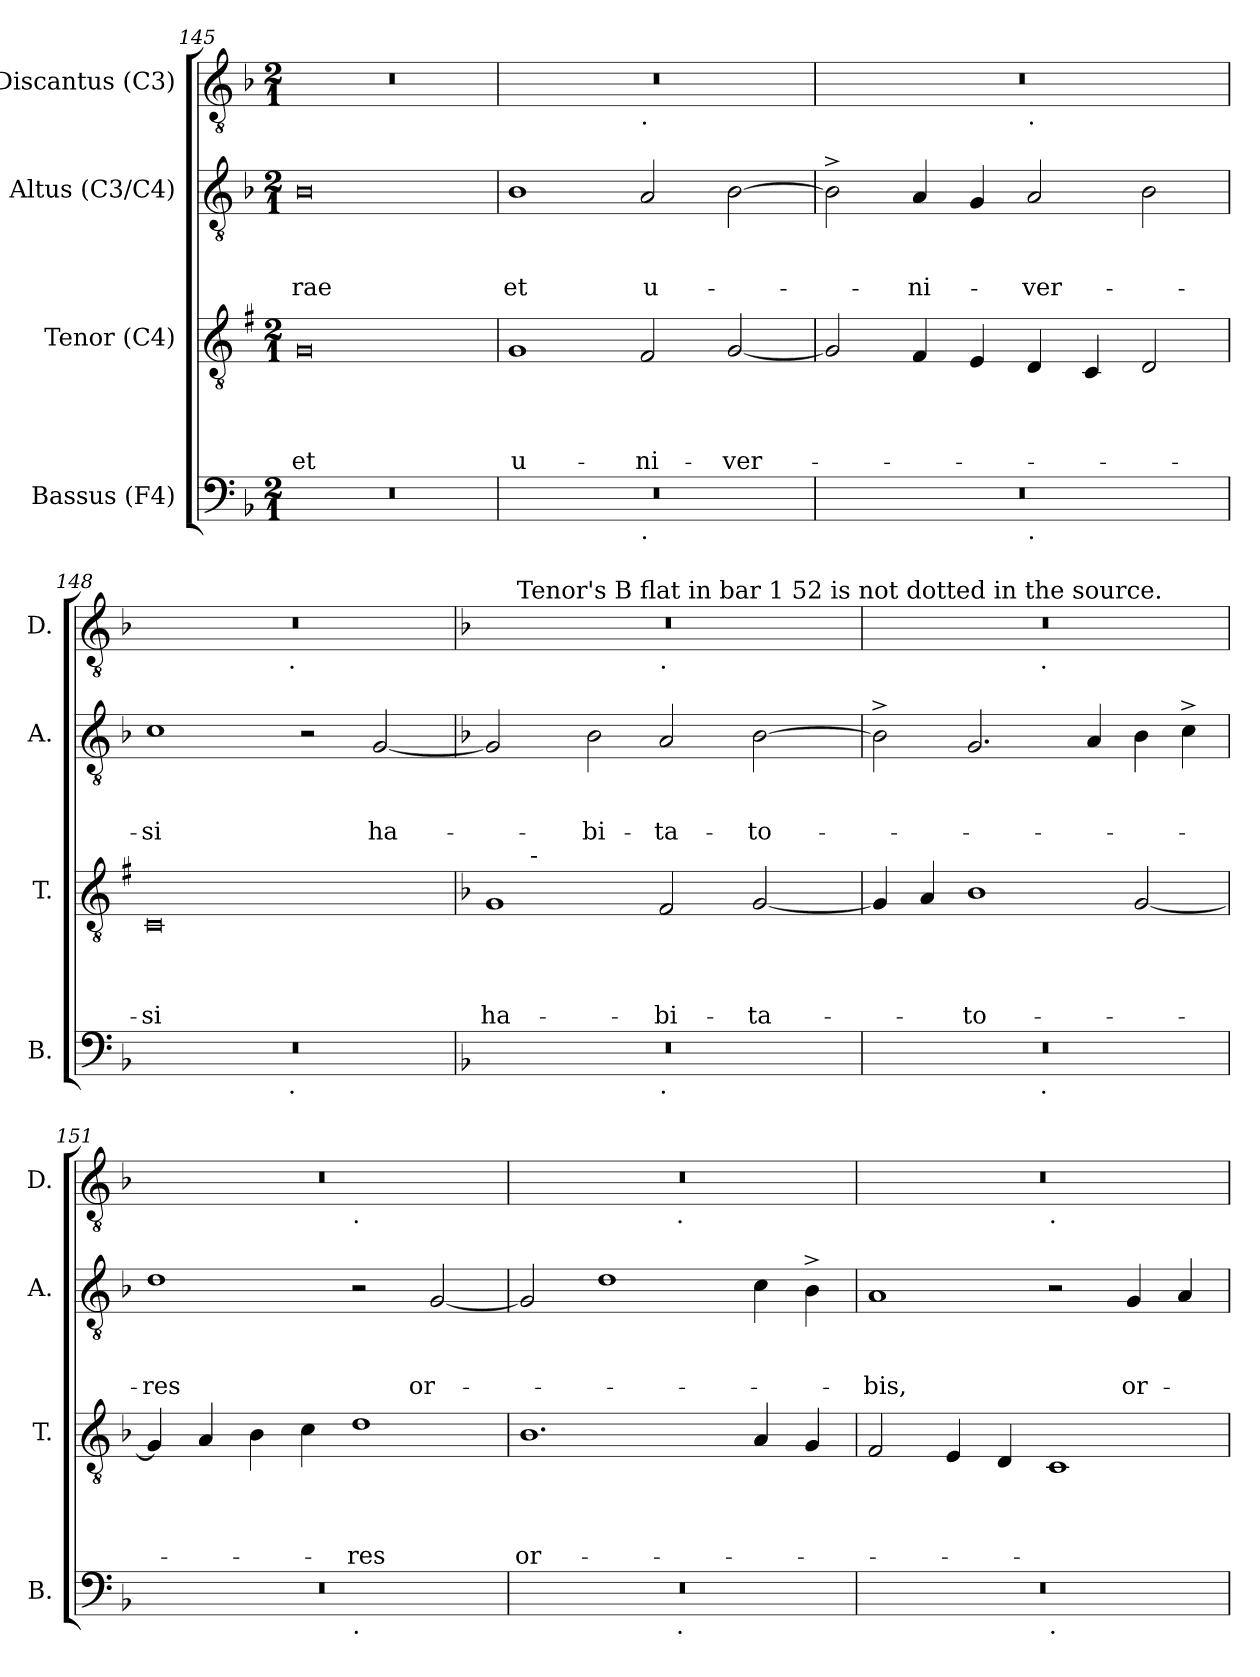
**kern	**kern	**text	**text	**text	**text	**kern	**text	**text	**text	**kern
*part4	*part3	*part3	*part3	*part3	*part3	*part2	*part2	*part2	*part2	*part1
*staff4	*staff3	*staff3	*staff3	*staff3	*staff3	*staff2	*staff2	*staff2	*staff2	*staff1
*I"Bassus (F4)	*I"Tenor (C4)	*	*	*	*	*I"Altus (C3/C4)	*	*	*	*I"Discantus (C3)
*I'B.	*I'T.	*	*	*	*	*I'A.	*	*	*	*I'D.
*clefF4	*clefGv2	*	*	*	*	*clefGv2	*	*	*	*clefGv2
*k[b-]	*k[f#]	*	*	*	*	*k[b-]	*	*	*	*k[b-]
*F:	*G:	*	*	*	*	*F:	*	*	*	*F:
*M2/1	*M2/1	*	*	*	*	*M2/1	*	*	*	*M2/1
=145	=145	=145	=145	=145	=145	=145	=145	=145	=145	=145
!	!	!	!	!	!LO:LY:b:rj	!	!	!	!LO:LY:b:rj	!
0r	0G	.	.	.	et	0B-	.	.	-rae	0r
=146	=146	=146	=146	=146	=146	=146	=146	=146	=146	=146
!	!	!	!	!	!LO:LY:b	!	!	!	!LO:LY:b	!
*^	*	*	*	*	*	*	*	*	*	*^
0r	1ryy	1G	.	.	.	u-	1B-	.	.	et	0r	1ryy
!	!	!	!	!	!	!	!	!	!	!	!	!LO:TX:b:t=.
!	!LO:TX:b:t=.	!	!	!	!	!	!	!	!	!	!	!
!	!	!	!	!	!	!LO:LY:b	!	!	!	!LO:LY:b	!	!
.	1ryy	2F#/	.	.	.	-ni-	2A/	.	.	u-	.	1ryy
!	!	!	!	!	!	!LO:LY:b	!	!	!	!	!	!
.	.	[<2G/	.	.	.	-ver-	[>2B-\	.	.	.	.	.
=147	=147	=147	=147	=147	=147	=147	=147	=147	=147	=147	=147	=147
0r	1ryy	2G/]	.	.	.	.	2B-^>\]	.	.	.	0r	1ryy
!	!	!	!	!	!	!	!	!	!	!LO:LY:b	!	!
.	.	4F#/	.	.	.	.	4A/	.	.	-ni-	.	.
.	.	4E/	.	.	.	.	4G/	.	.	.	.	.
!	!	!	!	!	!	!	!	!	!	!	!	!LO:TX:b:t=.
!	!LO:TX:b:t=.	!	!	!	!	!	!	!	!	!	!	!
!	!	!	!	!	!	!	!	!	!	!LO:LY:b	!	!
.	1ryy	4D/	.	.	.	.	2A/	.	.	-ver-	.	1ryy
.	.	4C/	.	.	.	.	.	.	.	.	.	.
.	.	2D/	.	.	.	.	2B-\	.	.	.	.	.
=148	=148	=148	=148	=148	=148	=148	=148	=148	=148	=148	=148	=148
!	!	!	!	!	!	!LO:LY:b:rj	!	!	!	!LO:LY:b	!	!
0r	2ryy	0C	.	.	.	-si	1c	.	.	-si	0r	2ryy
.	4...ryy	.	.	.	.	.	.	.	.	.	.	4...ryy
!	!	!	!	!	!	!	!	!	!	!	!	!LO:TX:b:t=.
!	!LO:TX:b:t=.	!	!	!	!	!	!	!	!	!	!	!
.	1ryy	.	.	.	.	.	.	.	.	.	.	1ryy
.	.	.	.	.	.	.	2r	.	.	.	.	.
!	!	!	!	!	!	!	!	!	!	!LO:LY:b	!	!
.	.	.	.	.	.	.	[<2G/	.	.	ha-	.	.
.	32ryy	.	.	.	.	.	.	.	.	.	.	32ryy
*	*	*	*	*	*	*	*	*	*	*	*v	*v
!!LO:LB:g=z
=149	=149	=149	=149	=149	=149	=149	=149	=149	=149	=149	=149
*	*	*k[b-]	*	*	*	*	*	*	*	*	*
*	*	*F:	*	*	*	*	*	*	*	*	*
*	*	*	*	*	*	*	*	*	*	*	*^
!	!	!	!	!	!	!LO:LY:b	!	!	!	!	!	!
*	*	*^	*	*	*	*	*	*	*	*	*	*^
0r	1ryy	1G	8ryy	.	.	.	ha-	2G/]	.	.	.	0r	8ryy	1ryy
!	!	!	!	!	!	!	!	!	!	!	!	!	!LO:TX:a:t=Tenor's B flat in bar 1 52 is not dotted in the source.	!
.	.	.	32ryy	.	.	.	.	.	.	.	.	.	1...ryy	.
!	!	!	!LO:TX:a:t=-	!	!	!	!	!	!	!	!	!	!	!
.	.	.	1ryy	.	.	.	.	.	.	.	.	.	.	.
!	!	!	!	!	!	!	!	!	!	!	!LO:LY:b	!	!	!
.	.	.	.	.	.	.	.	2B-\	.	.	-bi-	.	.	.
!	!	!	!	!	!	!	!	!	!	!	!	!	!	!LO:TX:b:t=.
!	!LO:TX:b:t=.	!	!	!	!	!	!	!	!	!	!	!	!	!
!	!	!	!	!	!	!	!LO:LY:b	!	!	!	!LO:LY:b	!	!	!
.	1ryy	2F/	.	.	.	.	-bi-	2A/	.	.	-ta-	.	.	1ryy
.	.	.	2ryy	.	.	.	.	.	.	.	.	.	.	.
!	!	!	!	!	!	!	!LO:LY:b	!	!	!	!LO:LY:b	!	!	!
.	.	[<2G/	.	.	.	.	-ta-	[>2B-\	.	.	-to-	.	.	.
.	.	.	4ryy	.	.	.	.	.	.	.	.	.	.	.
.	.	.	16.ryy	.	.	.	.	.	.	.	.	.	.	.
*	*	*v	*v	*	*	*	*	*	*	*	*	*	*v	*v
=150	=150	=150	=150	=150	=150	=150	=150	=150	=150	=150	=150	=150
0r	1ryy	4G/]	.	.	.	.	2B-^>\]	.	.	.	0r	1ryy
.	.	4A/	.	.	.	.	.	.	.	.	.	.
!	!	!	!	!	!	!LO:LY:b	!	!	!	!	!	!
.	.	1B-	.	.	.	-to-	2.G/	.	.	.	.	.
!	!	!	!	!	!	!	!	!	!	!	!	!LO:TX:b:t=.
!	!LO:TX:b:t=.	!	!	!	!	!	!	!	!	!	!	!
.	1ryy	.	.	.	.	.	.	.	.	.	.	1ryy
.	.	.	.	.	.	.	4A/	.	.	.	.	.
.	.	[<2G/	.	.	.	.	4B-\	.	.	.	.	.
.	.	.	.	.	.	.	4c^>\	.	.	.	.	.
=151	=151	=151	=151	=151	=151	=151	=151	=151	=151	=151	=151	=151
!	!	!	!	!	!	!	!	!	!	!LO:LY:b	!	!
0r	1ryy	4G/]	.	.	.	.	1d	.	.	-res	0r	1ryy
.	.	4A/	.	.	.	.	.	.	.	.	.	.
.	.	4B-\	.	.	.	.	.	.	.	.	.	.
.	.	4c\	.	.	.	.	.	.	.	.	.	.
!	!	!	!	!	!	!	!	!	!	!	!	!LO:TX:b:t=.
!	!LO:TX:b:t=.	!	!	!	!	!	!	!	!	!	!	!
!	!	!	!	!	!	!LO:LY:b	!	!	!	!	!	!
.	1ryy	1d	.	.	.	-res	2r	.	.	.	.	1ryy
!	!	!	!	!	!	!	!	!	!	!LO:LY:b	!	!
.	.	.	.	.	.	.	[<2G/	.	.	or-	.	.
=152	=152	=152	=152	=152	=152	=152	=152	=152	=152	=152	=152	=152
!	!	!	!	!	!	!LO:LY:b	!	!	!	!	!	!
0r	1ryy	1.B-	.	.	.	or-	2G/]	.	.	.	0r	1ryy
.	.	.	.	.	.	.	1d	.	.	.	.	.
!	!	!	!	!	!	!	!	!	!	!	!	!LO:TX:b:t=.
!	!LO:TX:b:t=.	!	!	!	!	!	!	!	!	!	!	!
.	1ryy	.	.	.	.	.	.	.	.	.	.	1ryy
.	.	4A/	.	.	.	.	4c\	.	.	.	.	.
.	.	4G/	.	.	.	.	4B-^>\	.	.	.	.	.
!!LO:PB:g=z	!!
=153	=153	=153	=153	=153	=153	=153	=153	=153	=153	=153	=153	=153
!	!	!	!	!	!	!	!	!	!	!LO:LY:b	!	!
0r	1ryy	2F/	.	.	.	.	1A	.	.	-bis,	0r	1ryy
.	.	4E/	.	.	.	.	.	.	.	.	.	.
.	.	4D/	.	.	.	.	.	.	.	.	.	.
!	!	!	!	!	!	!	!	!	!	!	!	!LO:TX:b:t=.
!	!LO:TX:b:t=.	!	!	!	!	!	!	!	!	!	!	!
.	1ryy	1C	.	.	.	.	2r	.	.	.	.	1ryy
!	!	!	!	!	!	!	!	!	!	!LO:LY:b	!	!
.	.	.	.	.	.	.	4G/	.	.	or-	.	.
.	.	.	.	.	.	.	4A/	.	.	.	.	.
*v	*v	*	*	*	*	*	*	*	*	*	*v	*v
=	=	=	=	=	=	=	=	=	=	=
*-	*-	*-	*-	*-	*-	*-	*-	*-	*-	*-
